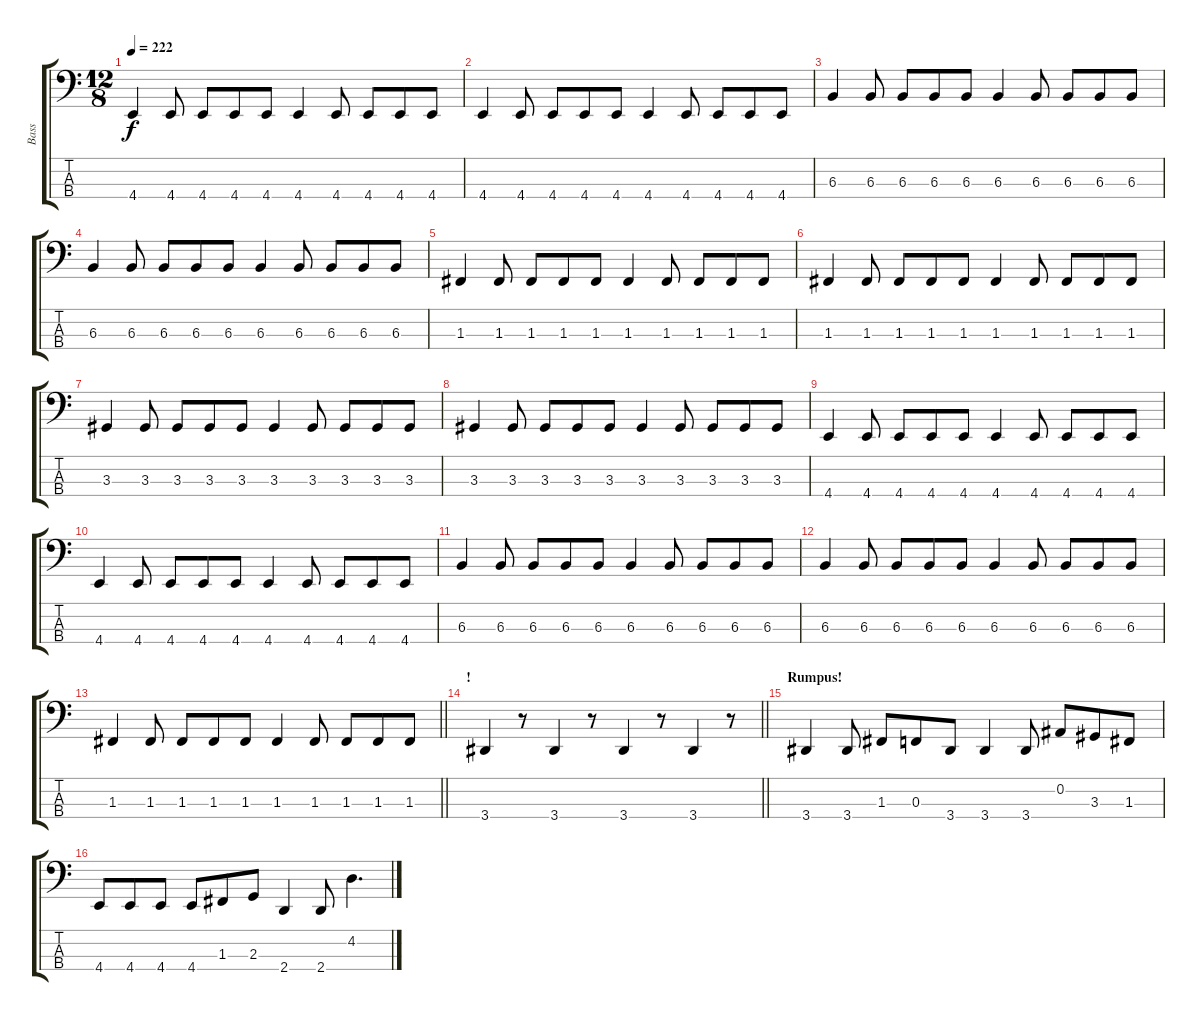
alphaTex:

\track ("Bass" "Bass") {instrument electricbasspick}
\staff {score tabs}
\tuning (Eb2 Bb1 F1 C1) {hide}
\ts (12 8)
\tempo 222
\clef f4
\ks c
4.4.4{dy f} 4.4.8 4.4.8 4.4.8 4.4.8 4.4.4 4.4.8 4.4.8 4.4.8 4.4.8 |
4.4.4 4.4.8 4.4.8 4.4.8 4.4.8 4.4.4 4.4.8 4.4.8 4.4.8 4.4.8 |
6.3.4 6.3.8 6.3.8 6.3.8 6.3.8 6.3.4 6.3.8 6.3.8 6.3.8 6.3.8 |
6.3.4 6.3.8 6.3.8 6.3.8 6.3.8 6.3.4 6.3.8 6.3.8 6.3.8 6.3.8 |
1.3.4 1.3.8 1.3.8 1.3.8 1.3.8 1.3.4 1.3.8 1.3.8 1.3.8 1.3.8 |
1.3.4 1.3.8 1.3.8 1.3.8 1.3.8 1.3.4 1.3.8 1.3.8 1.3.8 1.3.8 |
3.3.4 3.3.8 3.3.8 3.3.8 3.3.8 3.3.4 3.3.8 3.3.8 3.3.8 3.3.8 |
3.3.4 3.3.8 3.3.8 3.3.8 3.3.8 3.3.4 3.3.8 3.3.8 3.3.8 3.3.8 |
4.4.4 4.4.8 4.4.8 4.4.8 4.4.8 4.4.4 4.4.8 4.4.8 4.4.8 4.4.8 |
4.4.4 4.4.8 4.4.8 4.4.8 4.4.8 4.4.4 4.4.8 4.4.8 4.4.8 4.4.8 |
6.3.4 6.3.8 6.3.8 6.3.8 6.3.8 6.3.4 6.3.8 6.3.8 6.3.8 6.3.8 |
6.3.4 6.3.8 6.3.8 6.3.8 6.3.8 6.3.4 6.3.8 6.3.8 6.3.8 6.3.8 |
\barLineRight lightlight
1.3.4 1.3.8 1.3.8 1.3.8 1.3.8 1.3.4 1.3.8 1.3.8 1.3.8 1.3.8 |
\section ("" "!")
\barLineRight lightlight
3.4.4 r.8 3.4.4 r.8 3.4.4 r.8 3.4.4 r.8 |
\section ("" "Rumpus!")
3.4.4 3.4.8 1.3.8 0.3.8 3.4.8 3.4.4 3.4.8 0.2.8 3.3.8 1.3.8 |
4.4.8 4.4.8 4.4.8 4.4.8 1.3.8 2.3.8 2.4.4 2.4.8 4.2.4{d}
